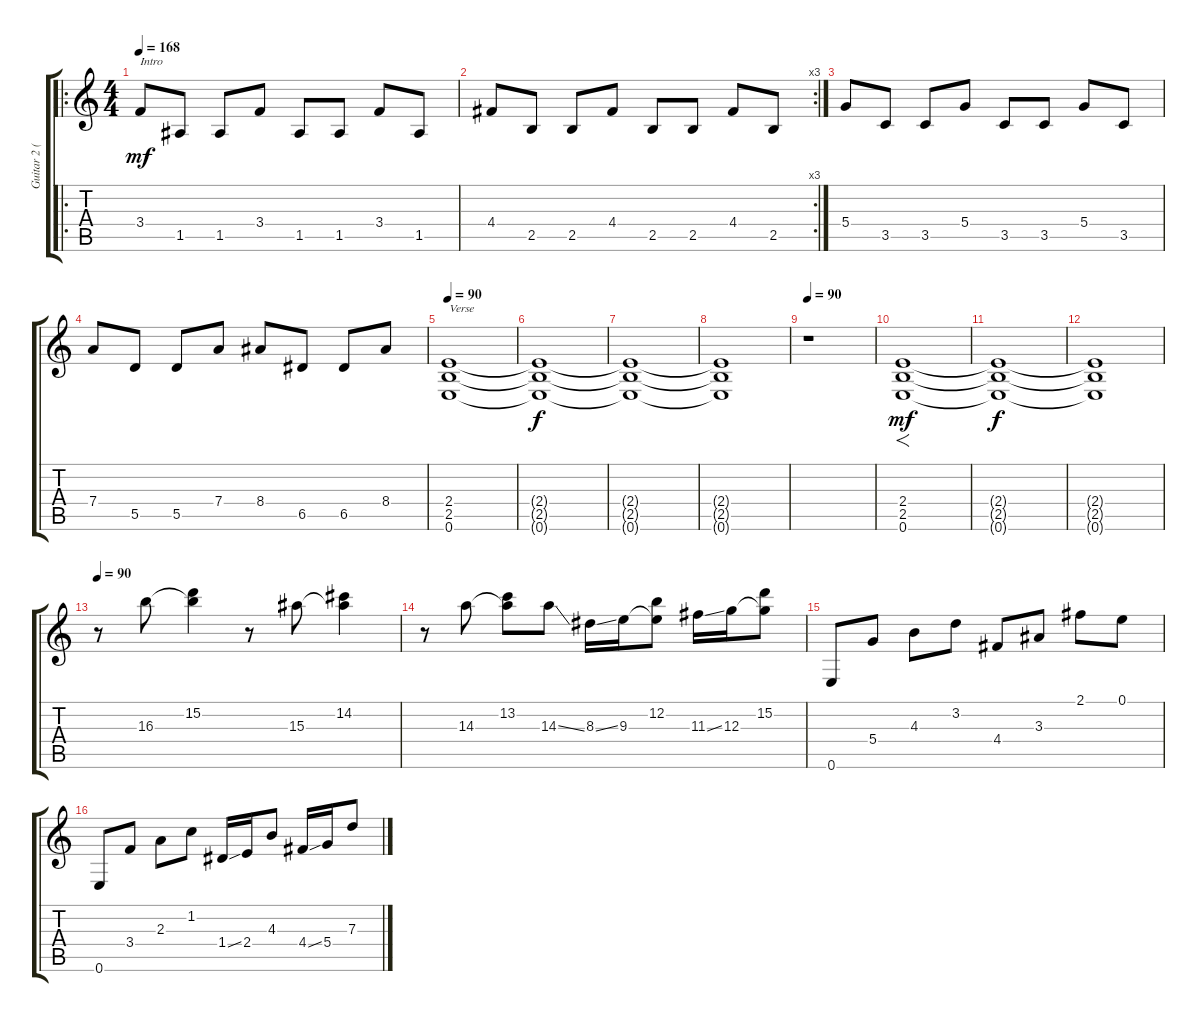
\track ("Guitar 2 (Al Pitrelli)" "Guitar 2 (") {instrument distortionguitar}
\staff {score tabs}
\tuning (E4 B3 G3 D3 A2 E2) {hide}
\ro
\ts (4 4)
\tempo 168
\tempo 180
\tempo 168
\clef g2
\ks c
3.4.8{txt "Intro" dy mf instrument distortionguitar} 1.5.8 1.5.8 3.4.8 1.5.8 1.5.8 3.4.8 1.5.8 |
\rc 3
4.4.8 2.5.8 2.5.8 4.4.8 2.5.8 2.5.8 4.4.8 2.5.8 |
5.4.8 3.5.8 3.5.8 5.4.8 3.5.8 3.5.8 5.4.8 3.5.8 |
7.4.8 5.5.8 5.5.8 7.4.8 8.4.8 6.5.8 6.5.8 8.4.8 |
\tempo 90
(2.4 2.5 0.6).1{txt "Verse"} |
(2.4{t} 2.5{t} 0.6{t}).1{dy f} |
(2.4{t} 2.5{t} 0.6{t}).1 |
(2.4{t} 2.5{t} 0.6{t}).1 |
\tempo 90
r.1 |
(2.4 2.5 0.6).1{f dy mf} |
(2.4{t} 2.5{t} 0.6{t}).1{dy f} |
(2.4{t} 2.5{t} 0.6{t}).1 |
\tempo 90
r.8 16.3.8 (15.2 16.3{t}).4 r.8 15.3.8 (14.2 15.3{t}).4 |
r.8 14.3.8 (13.2 14.3{t}).8 14.3{ss}.8 8.3{ss}.16 9.3.16 (12.2 9.3{t}).8 11.3{ss}.16 12.3.16 (15.2 12.3{t}).8 |
0.6.8 5.4.8 4.3.8 3.2.8 4.4.8 3.3.8 2.1.8 0.1.8 |
0.6.8 3.4.8 2.3.8 1.2.8 1.4{ss}.16 2.4.16 4.3.8 4.4{ss}.16 5.4.16 7.3.8
